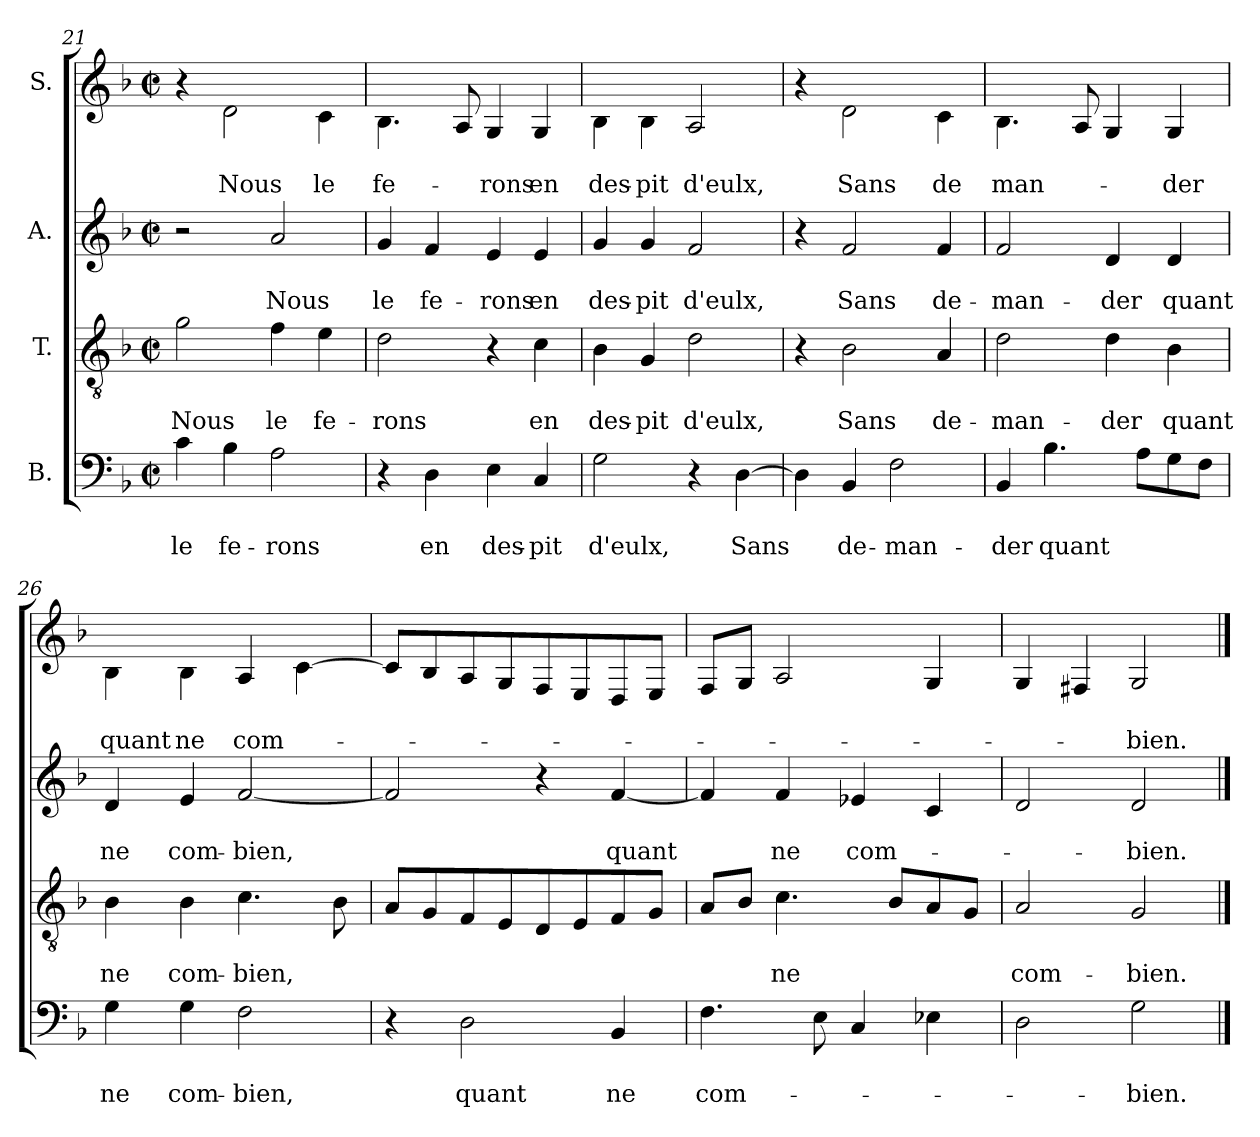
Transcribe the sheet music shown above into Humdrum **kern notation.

**kern	**text	**text	**kern	**text	**text	**kern	**text	**text	**kern	**text	**text
*part4	*part4	*part4	*part3	*part3	*part3	*part2	*part2	*part2	*part1	*part1	*part1
*staff4	*staff4	*staff4	*staff3	*staff3	*staff3	*staff2	*staff2	*staff2	*staff1	*staff1	*staff1
*I"B.	*	*	*I"T.	*	*	*I"A.	*	*	*I"S.	*	*
!!LO:LB:g=z
*clefF4	*	*	*clefGv2	*	*	*clefG2	*	*	*clefG2	*	*
*	*	*	*ITrd-7c-12	*	*	*	*	*	*ITrd-7c-12	*	*
*k[b-]	*	*	*k[b-]	*	*	*k[b-]	*	*	*k[b-]	*	*
*F:	*	*	*F:	*	*	*F:	*	*	*F:	*	*
*M2/2	*	*	*M2/2	*	*	*M2/2	*	*	*M2/2	*	*
*met(c|)	*	*	*met(c|)	*	*	*met(c|)	*	*	*met(c|)	*	*
=21	=21	=21	=21	=21	=21	=21	=21	=21	=21	=21	=21
4c\	.	le	2gg\	.	Nous	2r	.	.	4r	.	.
4B-\	.	fe-	.	.	.	.	.	.	2dd\	.	Nous
2A\	.	-rons	4ff\	.	le	2a/	.	Nous	.	.	.
.	.	.	4ee\	.	fe-	.	.	.	4cc\	.	le
=22	=22	=22	=22	=22	=22	=22	=22	=22	=22	=22	=22
4r	.	.	2dd\	.	-rons	4g/	.	le	4.b-\	.	fe-
4D\	.	en	.	.	.	4f/	.	fe-	.	.	.
.	.	.	.	.	.	.	.	.	8a/	.	.
4E\	.	des-	4r	.	.	4e/	.	-rons	4g/	.	-rons
4C/	.	-pit	4cc\	.	en	4e/	.	en	4g/	.	en
=23	=23	=23	=23	=23	=23	=23	=23	=23	=23	=23	=23
2G\	.	d'eulx,	4b-\	.	des-	4g/	.	des-	4b-\	.	des-
.	.	.	4g/	.	-pit	4g/	.	-pit	4b-\	.	-pit
4r	.	.	2dd\	.	d'eulx,	2f/	.	d'eulx,	2a/	.	d'eulx,
[4D\	.	Sans	.	.	.	.	.	.	.	.	.
=24	=24	=24	=24	=24	=24	=24	=24	=24	=24	=24	=24
4D\]	.	.	4r	.	.	4r	.	.	4r	.	.
4BB-/	.	de-	2b-\	.	Sans	2f/	.	Sans	2dd\	.	Sans
2F\	.	-man-	.	.	.	.	.	.	.	.	.
.	.	.	4a/	.	de-	4f/	.	de-	4cc\	.	de­
=25	=25	=25	=25	=25	=25	=25	=25	=25	=25	=25	=25
4BB-/	.	-der	2dd\	.	-man-	2f/	.	-man-	4.b-\	.	man­-
4.B-\	.	quant	.	.	.	.	.	.	.	.	.
.	.	.	.	.	.	.	.	.	8a/	.	.
.	.	.	4dd\	.	-der	4d/	.	-der	4g/	.	.
8A\L	.	.	.	.	.	.	.	.	.	.	.
8G\	.	.	4b-\	.	quant	4d/	.	quant	4g/	.	-­der
8F\J	.	.	.	.	.	.	.	.	.	.	.
!!LO:LB:g=z
=26	=26	=26	=26	=26	=26	=26	=26	=26	=26	=26	=26
4G\	.	ne	4b-\	.	ne	4d/	.	ne	4b-\	.	quant
4G\	.	com-	4b-\	.	com-	4e/	.	com-	4b-\	.	ne
2F\	.	-bien,	4.cc\	.	-bien,	[2f/	.	-bien,	4a/	.	com-
.	.	.	.	.	.	.	.	.	[4cc\	.	.
.	.	.	8b-\	.	.	.	.	.	.	.	.
=27	=27	=27	=27	=27	=27	=27	=27	=27	=27	=27	=27
4r	.	.	8a/L	.	.	2f/]	.	.	8cc/L]	.	.
.	.	.	8g/	.	.	.	.	.	8b-/	.	.
2D\	.	quant	8f/	.	.	.	.	.	8a/	.	.
.	.	.	8e/	.	.	.	.	.	8g/	.	.
.	.	.	8d/	.	.	4r	.	.	8f/	.	.
.	.	.	8e/	.	.	.	.	.	8e/	.	.
4BB-/	.	ne	8f/	.	.	[4f/	.	quant	8d/	.	.
.	.	.	8g/J	.	.	.	.	.	8e/J	.	.
=28	=28	=28	=28	=28	=28	=28	=28	=28	=28	=28	=28
4.F\	.	com­-	8a/L	.	.	4f/]	.	.	8f/L	.	.
.	.	.	8b-/J	.	.	.	.	.	8g/J	.	.
.	.	.	4.cc\	.	ne	4f/	.	ne	2a/	.	.
8E\	.	.	.	.	.	.	.	.	.	.	.
4C/	.	.	.	.	.	4e-X/	.	com-	.	.	.
.	.	.	8b-/L	.	.	.	.	.	.	.	.
4E-X\	.	.	8a/	.	.	4c/	.	.	4g/	.	.
.	.	.	8g/J	.	.	.	.	.	.	.	.
=29	=29	=29	=29	=29	=29	=29	=29	=29	=29	=29	=29
2D\	.	.	2a/	.	com-	2d/	.	.	4g/	.	.
.	.	.	.	.	.	.	.	.	4f#X/	.	.
2G\	.	-bien.	2g/	.	-bien.	2d/	.	-bien.	2g/	.	-bien.
==	==	==	==	==	==	==	==	==	==	==	==
*-	*-	*-	*-	*-	*-	*-	*-	*-	*-	*-	*-
